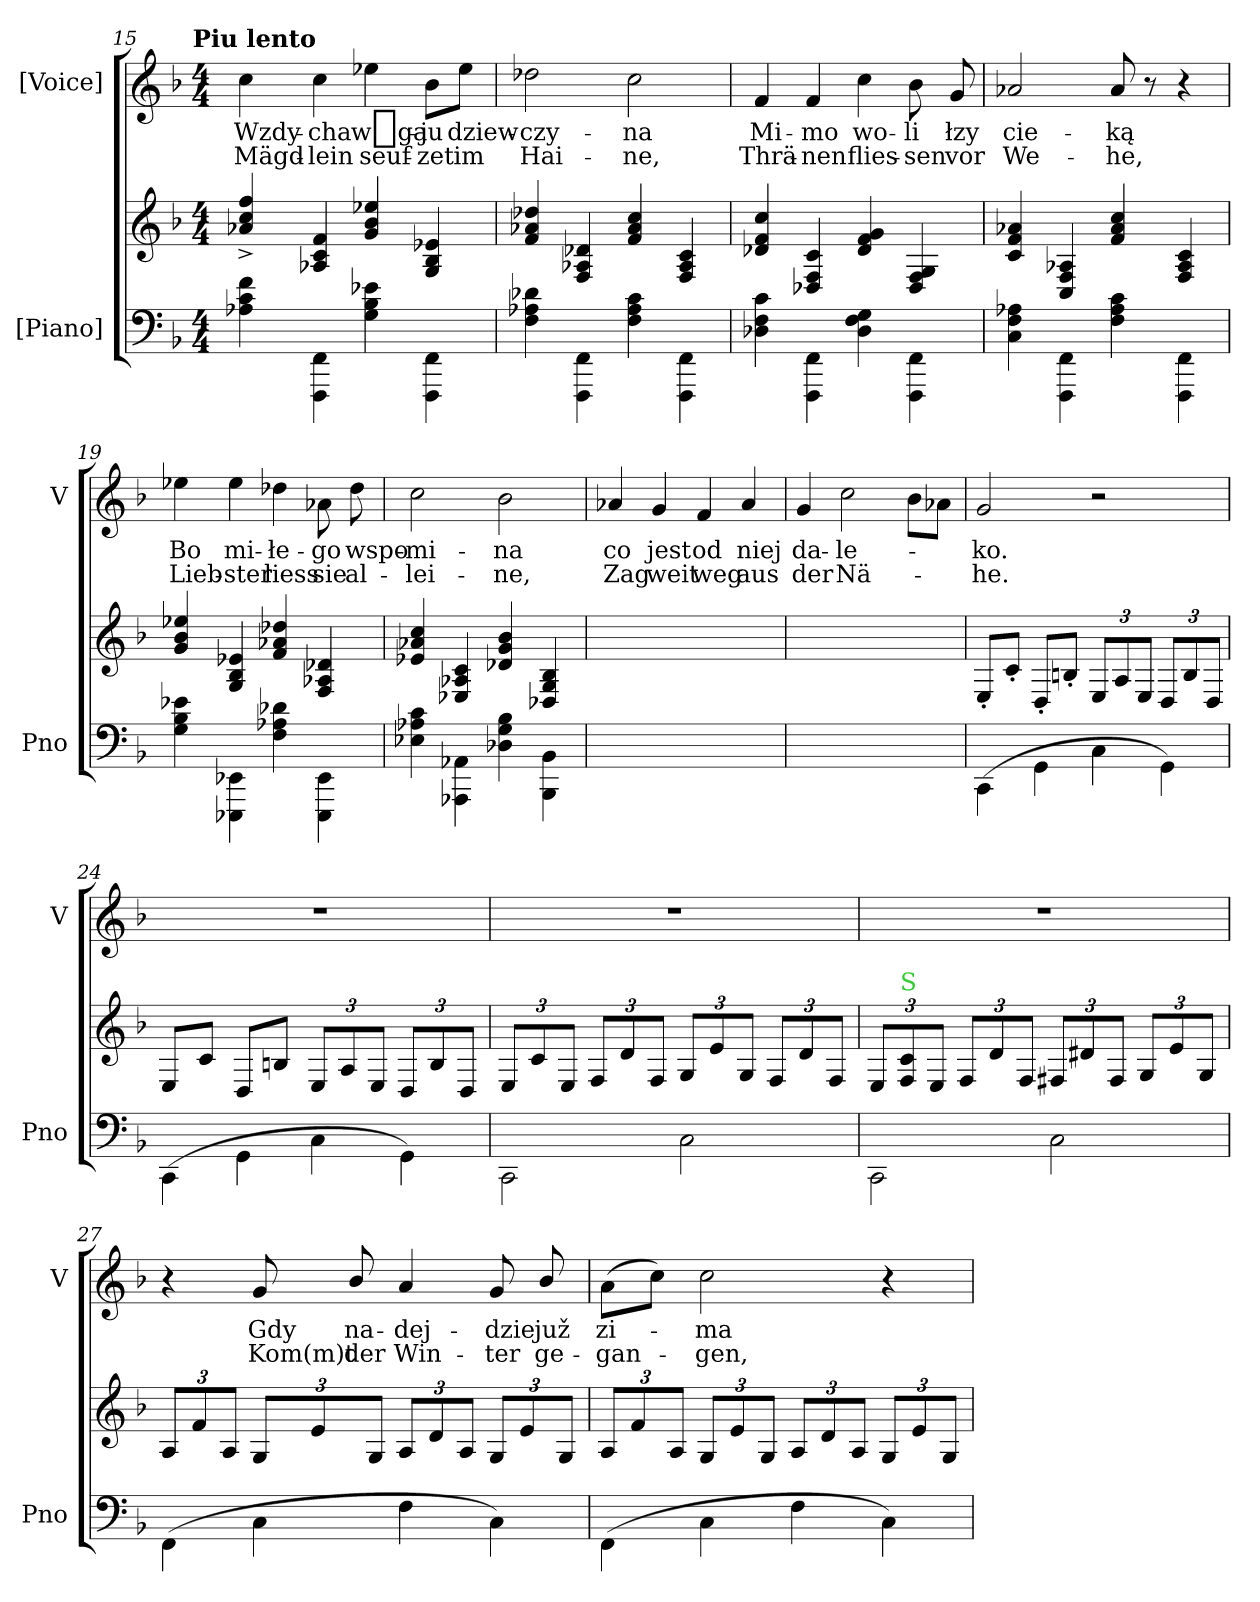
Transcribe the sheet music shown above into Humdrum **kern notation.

**kern	**kern	**kern	**text	**text
*part2	*part2	*part1	*part1	*part1
*staff3	*staff2	*staff1	*staff1	*staff1
*I"[Piano]	*	*I"[Voice]	*	*
*I'Pno	*	*I'V	*	*
*clefF4	*clefG2	*clefG2	*	*
*k[b-]	*k[b-]	*k[b-]	*	*
*F:	*F:	*F:	*	*
!!LO:TX:omd:t=Piu lento
*M4/4	*M4/4	*M4/4	*	*
*MM52	*MM52	*MM52	*	*
=15	=15	=15	=15	=15
4A-X\ 4c\ 4f\	4a-X^>/ 4cc^>/ 4ff^>/	4cc\	Wzdy-	Mägd-
4FFF\ 4FF\	4A-X/ 4c/ 4f/	4cc\	-cha	-lein
4G\ 4B-\ 4e-X\	4g/ 4b-/ 4ee-X/	4ee-X\	w_ga-	seuf-
4FFF\ 4FF\	4G/ 4B-/ 4e-X/	8b-\L	-ju	-zet
.	.	8ee-\J	dziew-	im
=16	=16	=16	=16	=16
4F\ 4A-X\ 4d-X\	4f/ 4a-X/ 4dd-X/	2dd-X\	-czy-	Hai-
4FFF\ 4FF\	4F/ 4A-X/ 4d-X/	.	.	.
4F\ 4A-\ 4c\	4f/ 4a-/ 4cc/	2cc\	-na	-ne,
4FFF\ 4FF\	4F/ 4A-/ 4c/	.	.	.
=17	=17	=17	=17	=17
4D-X\ 4F\ 4c\	4d-X/ 4f/ 4cc/	4f/	Mi-	Thrä-
4FFF\ 4FF\	4D-X/ 4F/ 4c/	4f/	-mo	-nen
4D-\ 4F\ 4G\	4d-/ 4f/ 4g/	4cc\	wo-	flies-
4FFF\ 4FF\	4D-/ 4F/ 4G/	8b-\	-li	-sen
.	.	8g/	łzy	vor
=18	=18	=18	=18	=18
4C\ 4F\ 4A-X\	4c/ 4f/ 4a-X/	2a-X/	cie-	We-
4FFF\ 4FF\	4C/ 4F/ 4A-X/	.	.	.
4F\ 4A-\ 4c\	4f/ 4a-/ 4cc/	8a-/	-ką	-he,
.	.	8r	.	.
4FFF\ 4FF\	4F/ 4A-/ 4c/	4r	.	.
=19	=19	=19	=19	=19
4G\ 4B-\ 4e-X\	4g/ 4b-/ 4ee-X/	4ee-X\	Bo	Lieb-
4EEE-X\ 4EE-X\	4G/ 4B-/ 4e-X/	4ee-\	mi-	-ster
4F\ 4A-X\ 4d-X\	4f/ 4a-X/ 4dd-X/	4dd-X\	-łe-	liess
4EEE-\ 4EE-\	4F/ 4A-X/ 4d-X/	8a-X\	-go	sie
.	.	8dd-\	wspo-	al-
=20	=20	=20	=20	=20
4E-X\ 4A-X\ 4c\	4e-X/ 4a-X/ 4cc/	2cc\	-mi-	-lei-
4AAA-X\ 4AA-X\	4E-X/ 4A-X/ 4c/	.	.	.
4D-X\ 4G\ 4B-\	4d-X/ 4g/ 4b-/	2b-\	-na	-ne,
4BBB-\ 4BB-\	4D-X/ 4G/ 4B-/	.	.	.
=21	=21	=21	=21	=21
1ryy	1ryy	4a-X/	co	Zag
.	.	4g/	jest	weit
.	.	4f/	od	weg
.	.	4a-/	niej	aus
=22	=22	=22	=22	=22
1ryy	1ryy	4g/	da-	der
.	.	2cc\	-le-	Nä-
.	.	8b-\L	.	.
.	.	8a-X\J	.	.
=23	=23	=23	=23	=23
(>4CC\	8E'/L	2g/	-ko.	-he.
.	8c'/J	.	.	.
4GG\	8D'/L	.	.	.
.	8Bn'/J	.	.	.
4C\	12E/L	2r	.	.
.	12A/	.	.	.
.	12E/J	.	.	.
4GG\)	12D/L	.	.	.
.	12B/	.	.	.
.	12D/J	.	.	.
=24	=24	=24	=24	=24
(>4CC\	8E/L	1r	.	.
.	8c/J	.	.	.
4GG\	8D/L	.	.	.
.	8Bn/J	.	.	.
4C\	12E/L	.	.	.
.	12A/	.	.	.
.	12E/J	.	.	.
4GG\)	12D/L	.	.	.
.	12B/	.	.	.
.	12D/J	.	.	.
=25	=25	=25	=25	=25
2CC\	12E/L	1r	.	.
.	12c/	.	.	.
.	12E/J	.	.	.
.	12F/L	.	.	.
.	12d/	.	.	.
.	12F/J	.	.	.
2C\	12G/L	.	.	.
.	12e/	.	.	.
.	12G/J	.	.	.
.	12F/L	.	.	.
.	12d/	.	.	.
.	12F/J	.	.	.
=26	=26	=26	=26	=26
2CC\	12E/L	1r	.	.
!	!LO:TX:a:color=limegreen:t=S	!	!	!
.	12F/ 12c/	.	.	.
.	12E/J	.	.	.
.	12F/L	.	.	.
.	12d/	.	.	.
.	12F/J	.	.	.
2C\	12F#X/L	.	.	.
.	12d#X/	.	.	.
.	12F#/J	.	.	.
.	12G/L	.	.	.
.	12e/	.	.	.
.	12G/J	.	.	.
=27	=27	=27	=27	=27
(4FF\	12A/L	4r	.	.
.	12f/	.	.	.
.	12A/J	.	.	.
4C\	12G/L	8g/	Gdy	Kom(m)t
.	12e/	.	.	.
.	.	8b-/	na-	der
.	12G/J	.	.	.
4F\	12A/L	4a/	-dej-	Win-
.	12d/	.	.	.
.	12A/J	.	.	.
4C\)	12G/L	8g/	-dzie	-ter
.	12e/	.	.	.
.	.	8b-/	juž	ge-
.	12G/J	.	.	.
=28	=28	=28	=28	=28
(4FF\	12A/L	(8a\L	zi-	-gan-
.	12f/	.	.	.
.	.	8cc\J)	.	.
.	12A/J	.	.	.
4C\	12G/L	2cc\	-ma	-gen,
.	12e/	.	.	.
.	12G/J	.	.	.
4F\	12A/L	.	.	.
.	12d/	.	.	.
.	12A/J	.	.	.
4C\)	12G/L	4r	.	.
.	12e/	.	.	.
.	12G/J	.	.	.
=	=	=	=	=
*-	*-	*-	*-	*-
